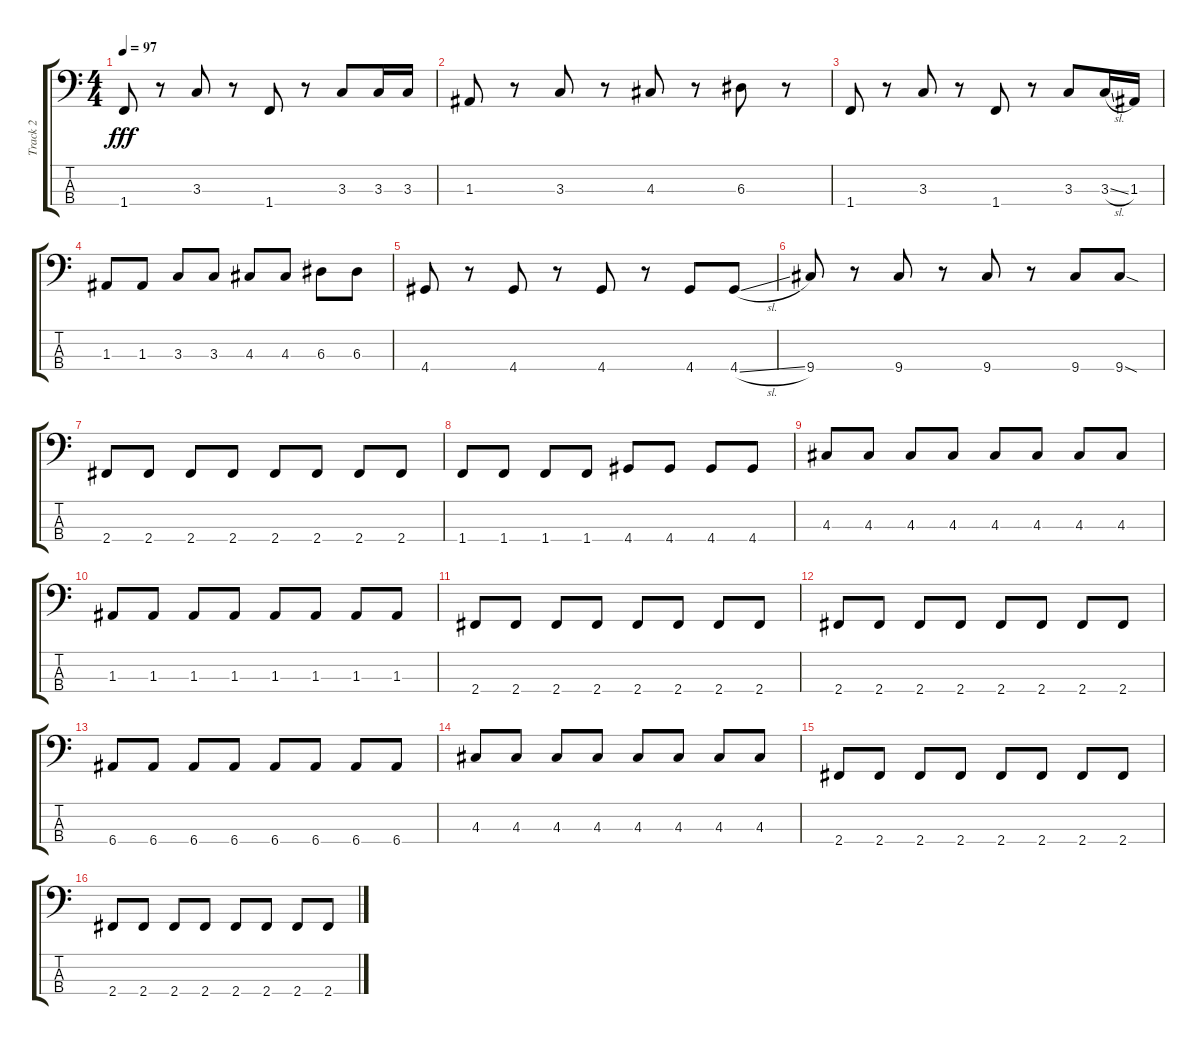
\track ("Track 2" "Track 2") {instrument electricbassfinger}
\staff {score tabs}
\tuning (G2 D2 A1 E1) {hide}
\ts (4 4)
\tempo 97
\clef f4
\ks c
1.4.8{dy fff} r.8 3.3.8 r.8 1.4.8 r.8 3.3.8 3.3.16 3.3.16 |
1.3.8 r.8 3.3.8 r.8 4.3.8 r.8 6.3.8 r.8 |
1.4.8 r.8 3.3.8 r.8 1.4.8 r.8 3.3.8 3.3{sl}.16 1.3.16 |
1.3.8 1.3.8 3.3.8 3.3.8 4.3.8 4.3.8 6.3.8 6.3.8 |
4.4.8 r.8 4.4.8 r.8 4.4.8 r.8 4.4.8 4.4{sl}.8 |
9.4.8 r.8 9.4.8 r.8 9.4.8 r.8 9.4.8 9.4{sod}.8 |
2.4.8 2.4.8 2.4.8 2.4.8 2.4.8 2.4.8 2.4.8 2.4.8 |
1.4.8 1.4.8 1.4.8 1.4.8 4.4.8 4.4.8 4.4.8 4.4.8 |
4.3.8 4.3.8 4.3.8 4.3.8 4.3.8 4.3.8 4.3.8 4.3.8 |
1.3.8 1.3.8 1.3.8 1.3.8 1.3.8 1.3.8 1.3.8 1.3.8 |
2.4.8 2.4.8 2.4.8 2.4.8 2.4.8 2.4.8 2.4.8 2.4.8 |
2.4.8 2.4.8 2.4.8 2.4.8 2.4.8 2.4.8 2.4.8 2.4.8 |
6.4.8 6.4.8 6.4.8 6.4.8 6.4.8 6.4.8 6.4.8 6.4.8 |
4.3.8 4.3.8 4.3.8 4.3.8 4.3.8 4.3.8 4.3.8 4.3.8 |
2.4.8 2.4.8 2.4.8 2.4.8 2.4.8 2.4.8 2.4.8 2.4.8 |
2.4.8 2.4.8 2.4.8 2.4.8 2.4.8 2.4.8 2.4.8 2.4.8
